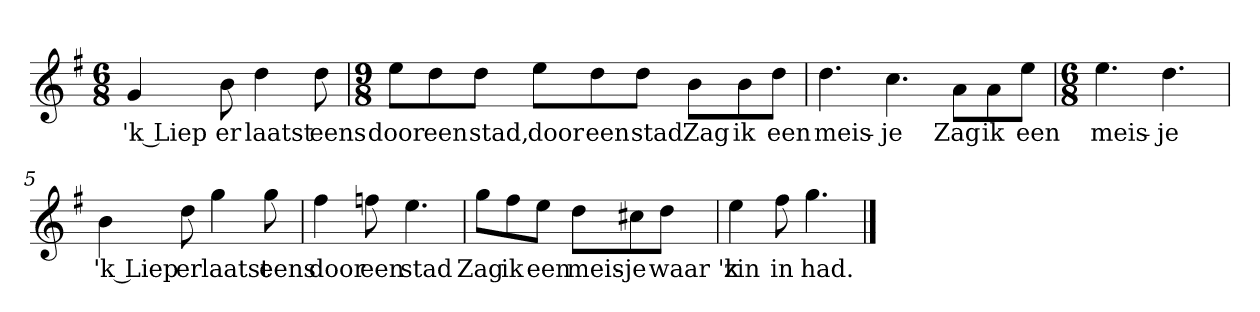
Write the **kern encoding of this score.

**kern	**text
*part1	*part1
*staff1	*staff1
*clefG2	*
*k[f#]	*
*G:	*
*M6/8	*
*MM120	*
=1	=1
4g	'k Liep
8b	er
4dd	laatst
8dd	eens
=2	=2
*M9/8	*
8ee\L	door
8dd\	een
8dd\J	stad,
8ee\L	door
8dd\	een
8dd\J	stad
8b\L	Zag
8b\	ik
8dd\J	een
=3	=3
4.dd	meis-
4.cc	-je
8a\L	Zag
8a\	ik
8ee\J	een
=4	=4
*M6/8	*
4.ee	meis-
4.dd	-je
=5	=5
4b	'k Liep
8dd	er
4gg	laatst
8gg	eens
=6	=6
4ff#	door
8ffn	een
4.ee	stad
=7	=7
8gg\L	Zag
8ff#\	ik
8ee\J	een
8dd\L	meis-
8cc#X\	-je
8dd\J	waar 'k
=8	=8
4ee	zin
8ff#	in
4.gg	had.
==	==
*-	*-
